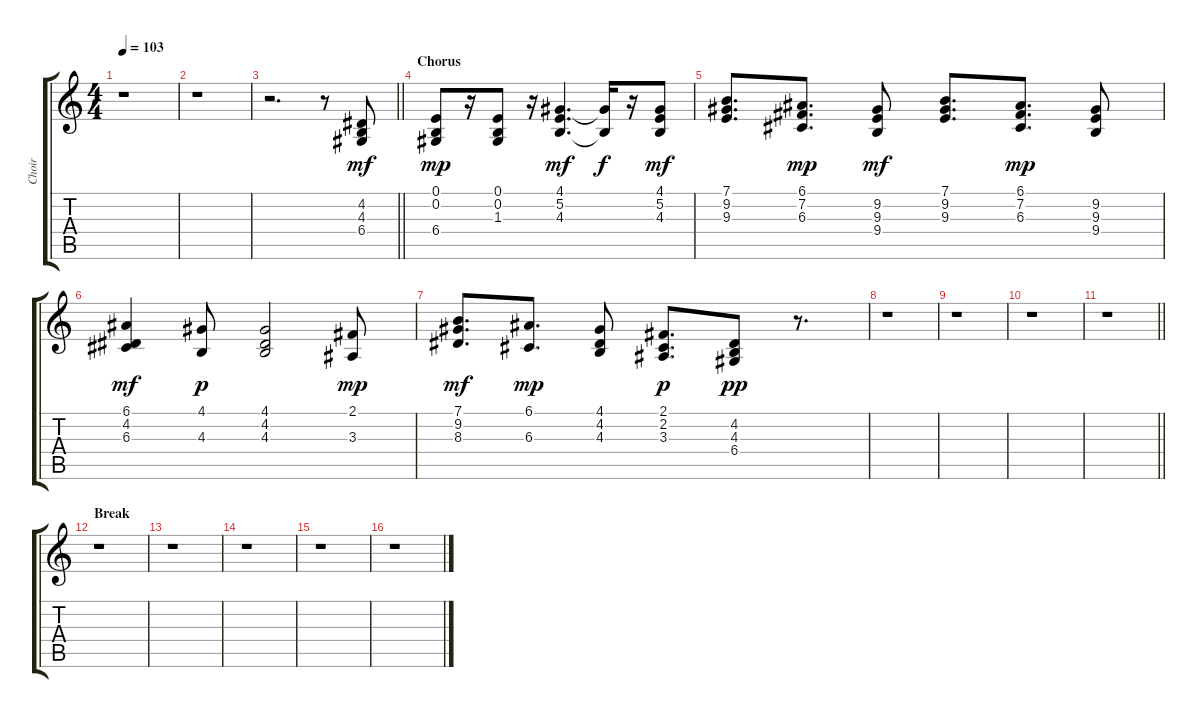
\track ("Choir" "Choir") {instrument choiraahs}
\staff {score tabs}
\tuning (E4 B3 G3 D3 A2 E2) {hide}
\ts (4 4)
\tempo 103
\clef g2
\ks c
r.1{dy mf} |
r.1 |
\barLineRight lightlight
r.2{d} r.8 (4.2 4.3 6.4).8 |
\section ("" "Chorus")
(0.1 0.2 6.4).8{dy mp} r.16 (0.1 0.2 1.3).8 r.16 (4.1 5.2 4.3).4{d dy mf} (4.1{t} 4.3{t}).16{dy f} r.16 (4.1 5.2 4.3).8{dy mf} |
(7.1 9.2 9.3).8{d} (6.1 7.2 6.3).8{d dy mp} (9.2 9.3 9.4).8{dy mf} (7.1 9.2 9.3).8{d} (6.1 7.2 6.3).8{d dy mp} (9.2 9.3 9.4).8 |
(6.1 4.2 6.3).4{dy mf} (4.1 4.3).8{dy p} (4.1 4.2 4.3).2 (2.1 3.3).8{dy mp} |
(7.1 9.2 8.3).8{d dy mf} (6.1 6.3).8{d dy mp} (4.1 4.2 4.3).8 (2.1 2.2 3.3).8{d dy p} (4.2 4.3 6.4).8{dy pp} r.8{d} |
r.1 |
r.1 |
r.1 |
\barLineRight lightlight
r.1 |
\section ("" "Break")
r.1 |
r.1 |
r.1 |
r.1 |
r.1
